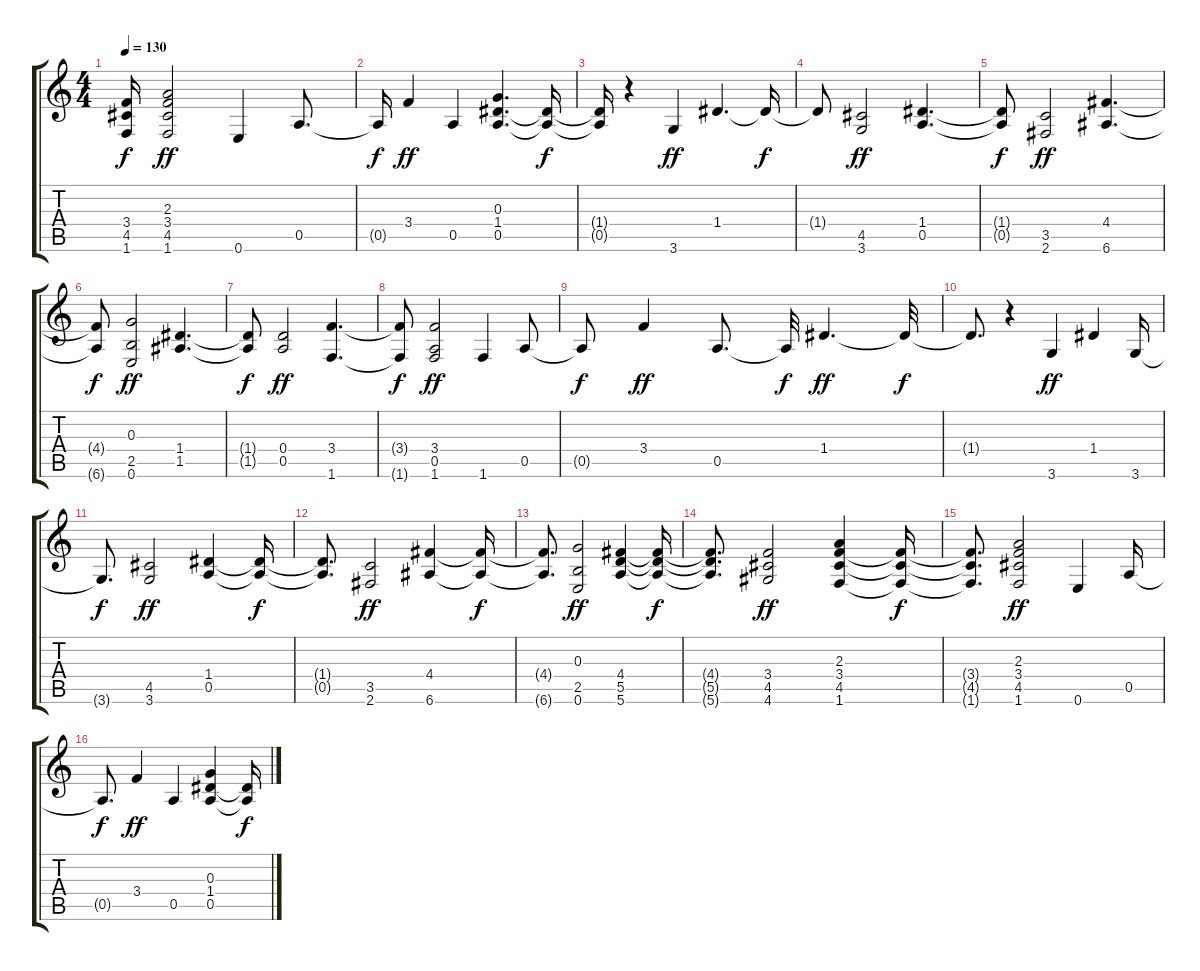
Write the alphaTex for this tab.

\track "" {instrument distortionguitar}
\staff {score tabs}
\tuning (E4 B3 G3 D3 A2 E2) {hide}
\ts (4 4)
\tempo 130
\clef g2
\ks c
(3.4{t} 4.5{t} 1.6{t}).16{dy f} (2.3 3.4 4.5 1.6).2{dy ff} 0.6.4 0.5.8{d} |
0.5{t}.16{dy f} 3.4.4{dy ff} 0.5.4 (0.3 1.4 0.5).4{d} (1.4{t} 0.5{t}).16{dy f} |
(1.4{t} 0.5{t}).16 r.4 3.6.4{dy ff} 1.4.4{d} 1.4{t}.16{dy f} |
1.4{t}.8 (4.5 3.6).2{dy ff} (1.4 0.5).4{d} |
(1.4{t} 0.5{t}).8{dy f} (3.5 2.6).2{dy ff} (4.4 6.6).4{d} |
(4.4{t} 6.6{t}).8{dy f} (0.3 2.5 0.6).2{dy ff} (1.4 1.5).4{d} |
(1.4{t} 1.5{t}).8{dy f} (0.4 0.5).2{dy ff} (3.4 1.6).4{d} |
(3.4{t} 1.6{t}).8{dy f} (3.4 0.5 1.6).2{dy ff} 1.6.4 0.5.8 |
0.5{t}.8{dy f} 3.4.4{dy ff} 0.5.8{d} 0.5{t}.32{dy f} 1.4.4{d dy ff} 1.4{t}.32{dy f} |
1.4{t}.8{d} r.4 3.6.4{dy ff} 1.4.4 3.6.16 |
3.6{t}.8{d dy f} (4.5 3.6).2{dy ff} (1.4 0.5).4 (1.4{t} 0.5{t}).16{dy f} |
(1.4{t} 0.5{t}).8{d} (3.5 2.6).2{dy ff} (4.4 6.6).4 (4.4{t} 6.6{t}).16{dy f} |
(4.4{t} 6.6{t}).8{d} (0.3 2.5 0.6).2{dy ff} (4.4 5.5 5.6).4 (4.4{t} 5.5{t} 5.6{t}).16{dy f} |
(4.4{t} 5.5{t} 5.6{t}).8{d} (3.4 4.5 4.6).2{dy ff} (2.3 3.4 4.5 1.6).4 (3.4{t} 4.5{t} 1.6{t}).16{dy f} |
(3.4{t} 4.5{t} 1.6{t}).8{d} (2.3 3.4 4.5 1.6).2{dy ff} 0.6.4 0.5.16 |
0.5{t}.8{d dy f} 3.4.4{dy ff} 0.5.4 (0.3 1.4 0.5).4 (1.4{t} 0.5{t}).16{dy f}
